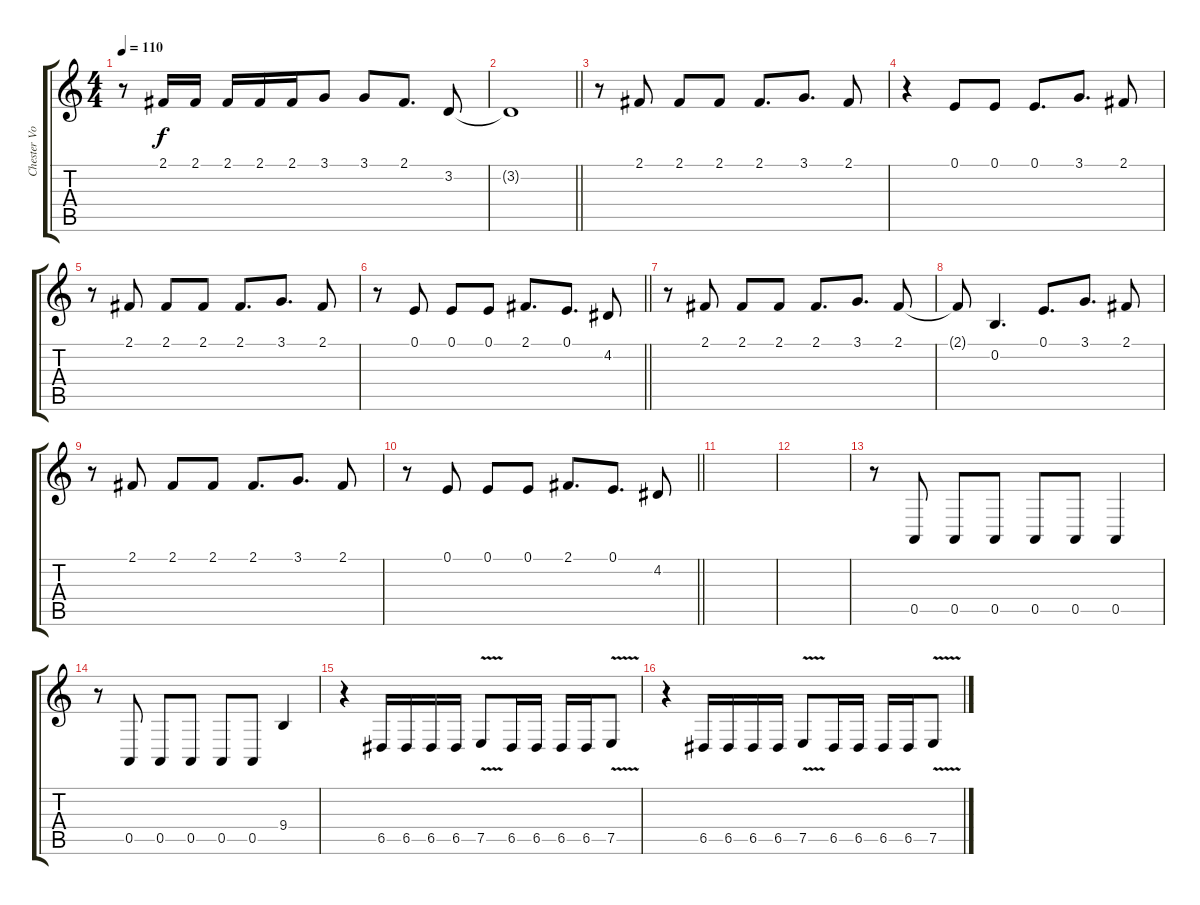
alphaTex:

\track ("Chester Vocals" "Chester Vo") {instrument harmonica}
\staff {score tabs}
\tuning (E4 B3 G3 D3 A2 E2) {hide}
\ts (4 4)
\tempo 110
\clef g2
\ks c
r.8{dy f} 2.1.16 2.1.16 2.1.16 2.1.16 2.1.16 3.1.8 3.1.8 2.1.8{d} 3.2.8 |
\barLineRight lightlight
3.2{t}.1 |
r.8 2.1.8 2.1.8 2.1.8 2.1.8{d} 3.1.8{d} 2.1.8 |
r.4 0.1.8 0.1.8 0.1.8{d} 3.1.8{d} 2.1.8 |
r.8 2.1.8 2.1.8 2.1.8 2.1.8{d} 3.1.8{d} 2.1.8 |
\barLineRight lightlight
r.8 0.1.8 0.1.8 0.1.8 2.1.8{d} 0.1.8{d} 4.2.8 |
r.8 2.1.8 2.1.8 2.1.8 2.1.8{d} 3.1.8{d} 2.1.8 |
2.1{t}.8 0.2.4{d} 0.1.8{d} 3.1.8{d} 2.1.8 |
r.8 2.1.8 2.1.8 2.1.8 2.1.8{d} 3.1.8{d} 2.1.8 |
\barLineRight lightlight
r.8 0.1.8 0.1.8 0.1.8 2.1.8{d} 0.1.8{d} 4.2.8 |
|
|
r.8 0.5.8 0.5.8 0.5.8 0.5.8 0.5.8 0.5.4 |
r.8 0.5.8 0.5.8 0.5.8 0.5.8 0.5.8 9.4.4 |
r.4 6.5.16 6.5.16 6.5.16 6.5.16 7.5{v}.8 6.5.16 6.5.16 6.5.16 6.5.16 7.5{v}.8 |
r.4 6.5.16 6.5.16 6.5.16 6.5.16 7.5{v}.8 6.5.16 6.5.16 6.5.16 6.5.16 7.5{v}.8
